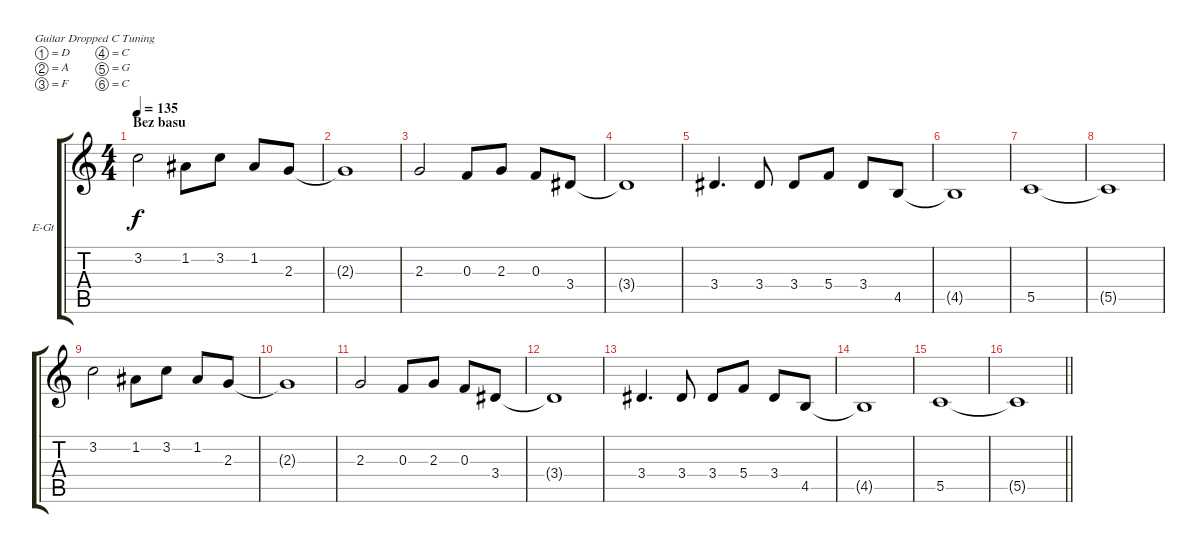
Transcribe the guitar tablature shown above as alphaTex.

\bracketExtendMode groupsimilarinstruments
\firstSystemTrackNameOrientation horizontal
\otherSystemsTrackNameOrientation horizontal
\track ("Gitara1" "E-Gt") {instrument distortionguitar}
\staff {score tabs}
\tuning (D4 A3 F3 C3 G2 C2)
\ts (4 4)
\section ("" "Bez basu")
\tempo 135
\clef g2
\ks c
3.2.2{dy f} 1.2.8 3.2.8 1.2.8 2.3.8 |
2.3{t}.1 |
2.3.2 0.3.8 2.3.8 0.3.8 3.4.8 |
3.4{t}.1 |
3.4.4{d} 3.4.8 3.4.8 5.4.8 3.4.8 4.5.8 |
4.5{t}.1 |
5.5.1 |
5.5{t}.1 |
3.2.2 1.2.8 3.2.8 1.2.8 2.3.8 |
2.3{t}.1 |
2.3.2 0.3.8 2.3.8 0.3.8 3.4.8 |
3.4{t}.1 |
3.4.4{d} 3.4.8 3.4.8 5.4.8 3.4.8 4.5.8 |
4.5{t}.1 |
5.5.1 |
\barLineRight lightlight
5.5{t}.1
